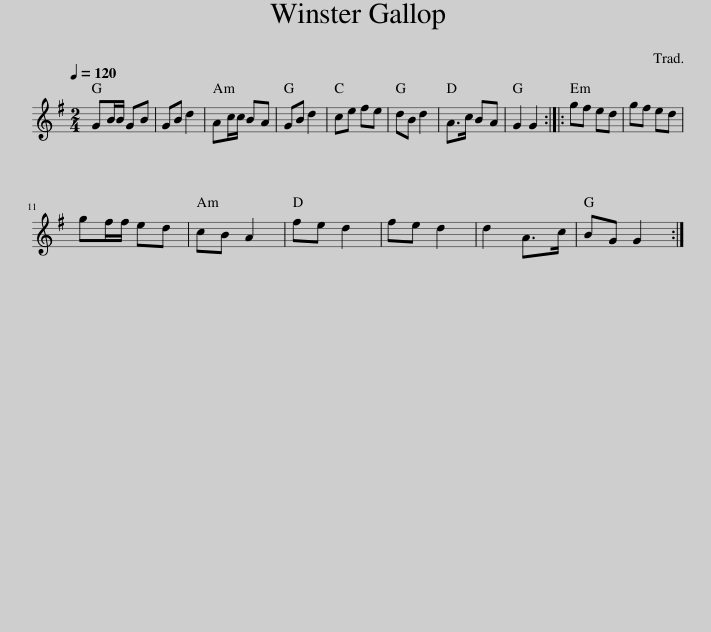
X:1
L:1/8
Q:1/4=120
M:2/4
I:linebreak $
K:G
V:1 treble
V:1
 GB/B/ GB | GB d2 | Ac/c/ BA | GB d2 | ce fe | %5
 dB d2 | A>c BA | G2 G2 :: gf ed | gf ed |$ %10
 gf/f/ ed | cB A2 | fe d2 | fe d2 | d2 A>c | %15
 BG G2 :| %16
